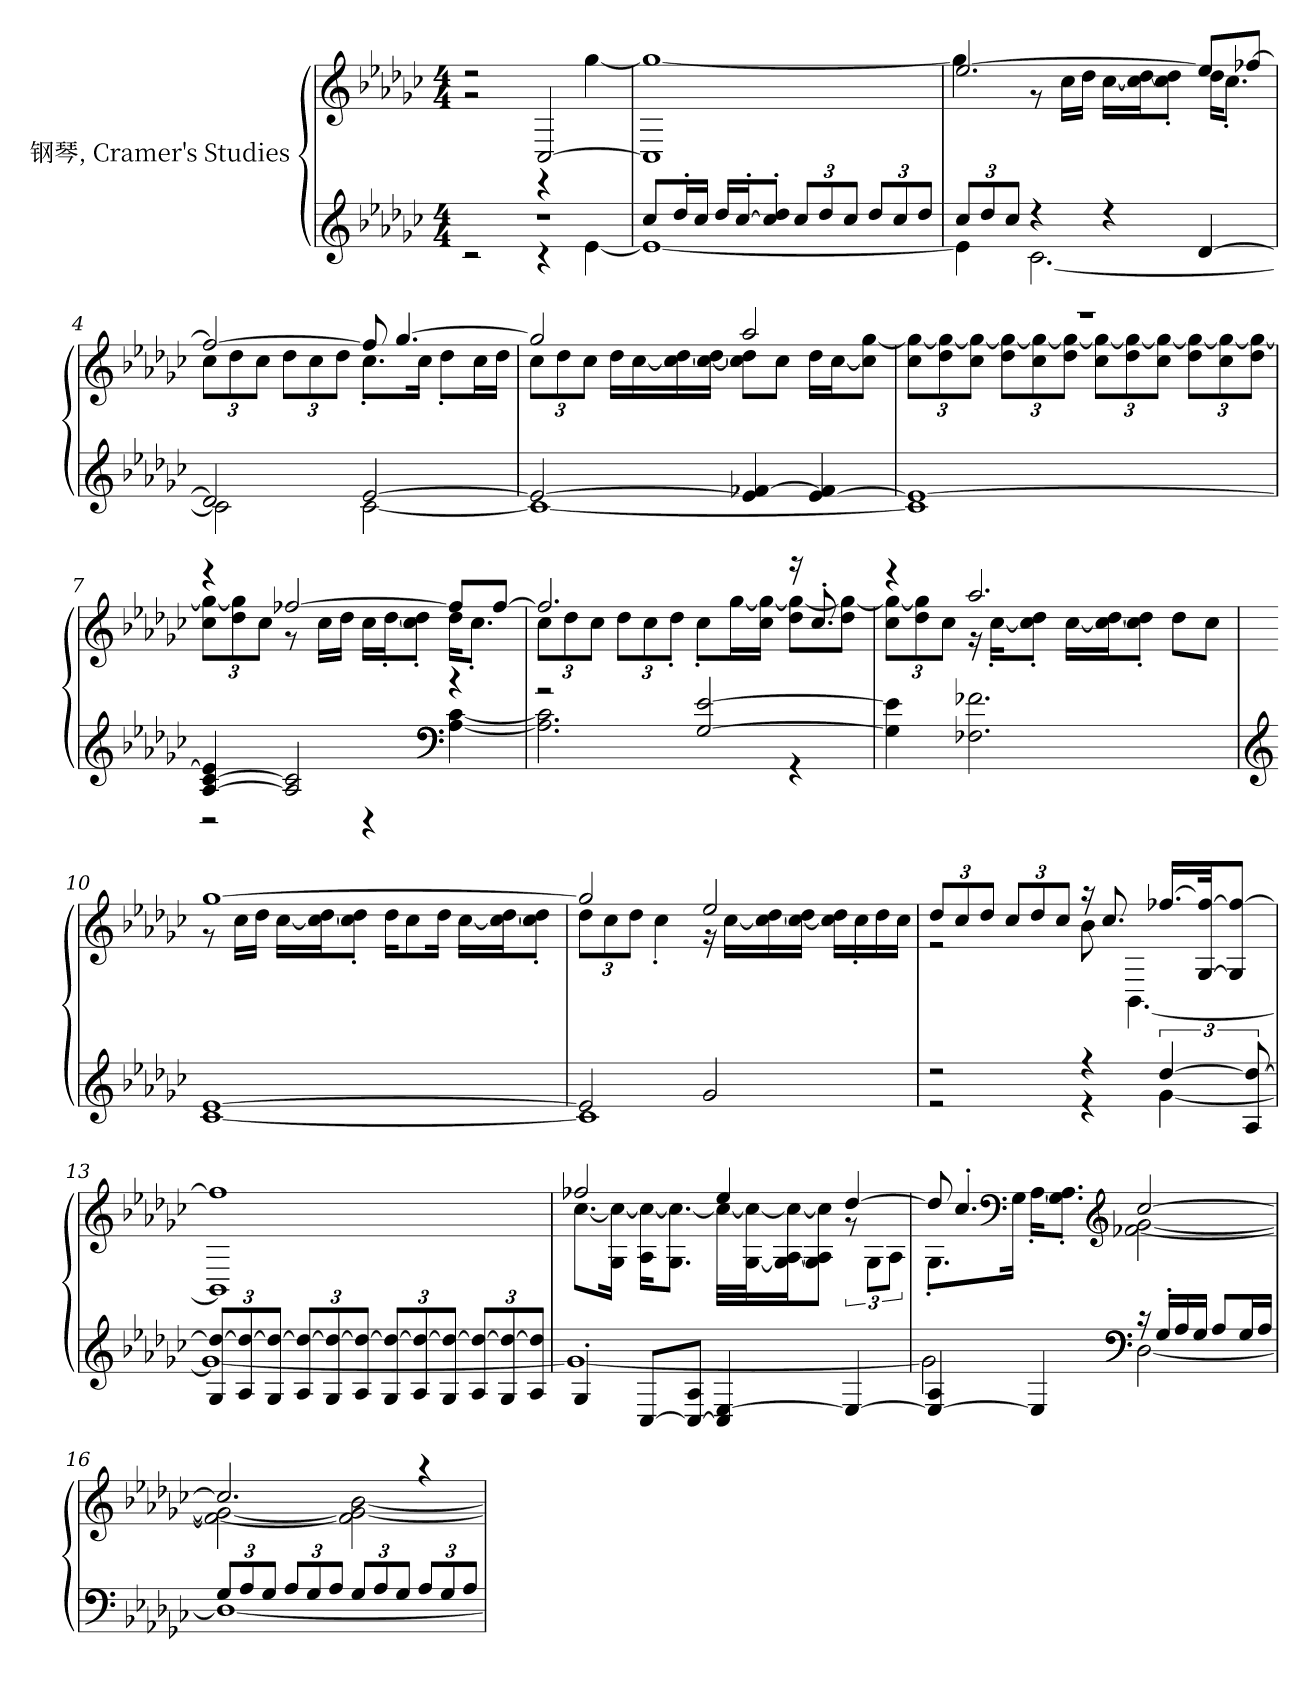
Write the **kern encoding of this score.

**kern	**kern
*part1	*part1
*staff2	*staff1
*I"钢琴, Cramer's Studies	*
*clefG2	*clefG2
*k[b-e-a-d-g-c-]	*k[b-e-a-d-g-c-]
*M4/4	*M4/4
*MM181	*MM181
=1	=1
*^	*^
1r	2r	2r	2r
.	4r	[2C-/	4r
.	[4e-\	.	[4gg-\
=2	=2	=2	=2
8cc-/L	1e-_	1C-]	1gg-_
16dd-'/L	.	.	.
16cc-/JJ	.	.	.
16dd-/LL	.	.	.
[16cc-'/J	.	.	.
8cc-/]' 8dd-/'J	.	.	.
*Xbrackettup	*	*	*
12cc-/L	.	.	.
12dd-/	.	.	.
12cc-/J	.	.	.
12dd-/L	.	.	.
12cc-/	.	.	.
12dd-/J	.	.	.
=3	=3	=3	=3
12cc-/L	4e-\]	[2.ee-/	4gg-\]
12dd-/	.	.	.
12cc-/J	.	.	.
4r	[2.c-\	.	8r
.	.	.	16cc-\LL
.	.	.	16dd-\JJ
4r	.	.	[16cc-\LL
.	.	.	16cc-\] [16dd-\J
.	.	.	8cc-\' 8dd-\]'J
[4d-/	.	8ee-/L]	16dd-\KL
.	.	.	8.cc-'\J
.	.	[8ff-X/J	.
!!LO:LB:g=z	!!
=4	=4	=4	=4
*	*	*	*Xbrackettup
2d-/]	2c-\]	2ff-/_	12cc-\L
.	.	.	12dd-\
.	.	.	12cc-\J
.	.	.	12dd-\L
.	.	.	12cc-\
.	.	.	12dd-\J
[2e-/	[2c-\	8ff-/]	8.cc-'\L
.	.	[4.gg-/	.
.	.	.	16cc-\Jk
.	.	.	8dd-'\L
.	.	.	16cc-\L
.	.	.	16dd-\JJ
=5	=5	=5	=5
2e-/_	1c-_	2gg-/]	12cc-\L
.	.	.	12dd-\
.	.	.	12cc-\J
.	.	.	16dd-\LL
.	.	.	[16cc-\
.	.	.	16cc-\] [16dd-\
.	.	.	[16cc-\ 16dd-\_JJ
4e-/] [4f-X/	.	2aa-/	8cc-\] 8dd-\]L
.	.	.	8cc-\J
[4e-/ 4f-/]	.	.	16dd-\LL
.	.	.	[16cc-\J
.	.	.	8cc-\] [8gg-\J
!!LO:LB:g=z	!!
=6	=6	=6	=6
1e-_	1c-]	1r	12cc-\ 12gg-\_L
.	.	.	12dd-\ 12gg-\_
.	.	.	12cc-\ 12gg-\_J
.	.	.	12dd-\ 12gg-\_L
.	.	.	12cc-\ 12gg-\_
.	.	.	12dd-\ 12gg-\_J
.	.	.	12cc-\ 12gg-\_L
.	.	.	12dd-\ 12gg-\_
.	.	.	12cc-\ 12gg-\_J
.	.	.	12dd-\ 12gg-\_L
.	.	.	12cc-\ 12gg-\_
.	.	.	12dd-\ 12gg-\_J
=7	=7	=7	=7
[4A-/ [4c-/ 4e-/]	2r	4r	12cc-\ 12gg-\_L
.	.	.	12dd-\ 12gg-\]
.	.	.	12cc-\J
2A-/] 2c-/]	.	[2ff-X/	8r
.	.	.	16cc-\LL
.	.	.	16dd-\JJ
.	4r	.	16cc-\LL
.	.	.	[16dd-'\J
.	.	.	8cc-\' 8dd-\]'J
*clefF4	*	*	*
4r	[4A-\ [4c-\	8ff-/L]	16dd-\KL
.	.	.	8.cc-'\J
.	.	[8ff-/J	.
!!LO:LB:g=z	!!
=8	=8	=8	=8
2r	2.A-\] 2.c-\]	2.ff-/]	12cc-\L
.	.	.	12dd-\
.	.	.	12cc-\J
.	.	.	12dd-\L
.	.	.	12cc-\
.	.	.	12dd-'\J
[2G-/ [2e-/	.	.	8cc-'\L
.	.	.	[16gg-\L
.	.	.	16cc-\ 16gg-\_JJ
.	4r	16r	8dd-\ 8gg-\_L
.	.	8.cc-'/	.
.	.	.	8dd-\ 8gg-\_J
*v	*v	*	*
=9	=9	=9
4G-\] 4e-\]	4r	12cc-\ 12gg-\_L
.	.	12dd-\ 12gg-\]
.	.	12cc-\J
2.F-X\ 2.f-X\	2.aa-/	16r
.	.	[16cc-'\KL
.	.	8cc-\]' 8dd-\'J
.	.	[16cc-\LL
.	.	16cc-\] [16dd-\J
.	.	8cc-\' 8dd-\]'J
.	.	8dd-\L
.	.	8cc-\J
!!LO:LB:g=z	!!
=10	=10	=10
*clefG2	*	*
*^	*	*
[1e-	[1c-	[1gg-	8r
.	.	.	16cc-\LL
.	.	.	16dd-\JJ
.	.	.	[16cc-\LL
.	.	.	16cc-\] [16dd-\J
.	.	.	8cc-\' 8dd-\]'J
.	.	.	16dd-\KL
.	.	.	8cc-\
.	.	.	16dd-\Jk
.	.	.	[16cc-\LL
.	.	.	16cc-\] [16dd-\J
.	.	.	8cc-\' 8dd-\]'J
=11	=11	=11	=11
2e-/]	1c-]	2gg-/]	12dd-\L
.	.	.	12cc-\
.	.	.	12dd-\J
.	.	.	4cc-'\
2g-/	.	2ee-/	16r
.	.	.	[16cc-\LL
.	.	.	16cc-\] [16dd-\
.	.	.	[16cc-\ 16dd-\]JJ
.	.	.	16cc-\] 16dd-\LL
.	.	.	16cc-'\
.	.	.	16dd-\
.	.	.	16cc-\JJ
!!LO:LB:g=z	!!
=12	=12	=12	=12
2r	2r	12dd-/L	2r
.	.	12cc-/	.
.	.	12dd-/J	.
.	.	12cc-/L	.
.	.	12dd-/	.
.	.	12cc-/J	.
4r	4r	16r	8b-\
.	.	8.cc-/	.
.	.	.	[4.BB-\
*brackettup	*	*	*
[6dd-/	[4g-\	[16.ff-X/LL	.
.	.	[32G-/ 32ff-/_JK	.
.	.	8G-/] 8ff-/_J	.
12A-/ 12dd-/_	.	.	.
=13	=13	=13	=13
*Xbrackettup	*	*	*
12G-/ 12dd-/_L	1g-_	1ff-]	1BB-]
12A-/ 12dd-/_	.	.	.
12G-/ 12dd-/_J	.	.	.
12A-/ 12dd-/_L	.	.	.
12G-/ 12dd-/_	.	.	.
12A-/ 12dd-/_J	.	.	.
12G-/ 12dd-/_L	.	.	.
12A-/ 12dd-/_	.	.	.
12G-/ 12dd-/_J	.	.	.
12A-/ 12dd-/_L	.	.	.
12G-/ 12dd-/_	.	.	.
12A-/ 12dd-/]J	.	.	.
!!LO:PB:g=z	!!
=14	=14	=14	=14
4G-'/	1g-_	2ff-X/	[8.cc-\L
.	.	.	16G-\ 16cc-\_Jk
[8C-/L	.	.	16A-\ 16cc-\_KL
.	.	.	8.G-\ 8.cc-\_J
8C-/_ 8A-/J	.	.	.
4C-/] [4E-/	.	4ee-/	32cc-\LLL_
.	.	.	[32G-\ 32cc-\_J
.	.	.	16G-\] [16A-\ 16cc-\_J
.	.	.	8G-\ 8A-\] 8cc-\]J
*	*	*	*brackettup
4E-/_	.	[4dd-/	12r
.	.	.	12G-\L
.	.	.	12A-\J
=15	=15	=15	=15
4E-/_ 4A-/	2g-\]	8dd-/]	8.G-'\L
.	.	4.cc-'/	.
*	*	*clefF4	*
.	.	.	16G-\Jk
4E-/]	.	.	[16A-'\KL
.	.	.	8.G-\' 8.A-\]'J
*clefF4	*	*clefG2	*
16r	[2D-\	[2cc-/	[2f-X\ [2g-\
16G-'/LL	.	.	.
16A-/	.	.	.
16G-/JJ	.	.	.
8A-/L	.	.	.
16G-/L	.	.	.
16A-/JJ	.	.	.
!!LO:LB:g=z	!!
=16	=16	=16	=16
12G-/L	1D-_	2.cc-/]	2f-\_ 2g-\_
12A-/	.	.	.
12G-/J	.	.	.
12A-/L	.	.	.
12G-/	.	.	.
12A-/J	.	.	.
12G-/L	.	.	2f-\] 2g-\_ [2b-\
12A-/	.	.	.
12G-/J	.	.	.
12A-/L	.	4r	.
12G-/	.	.	.
12A-/J	.	.	.
*v	*v	*	*
*	*v	*v
=	=
*-	*-
